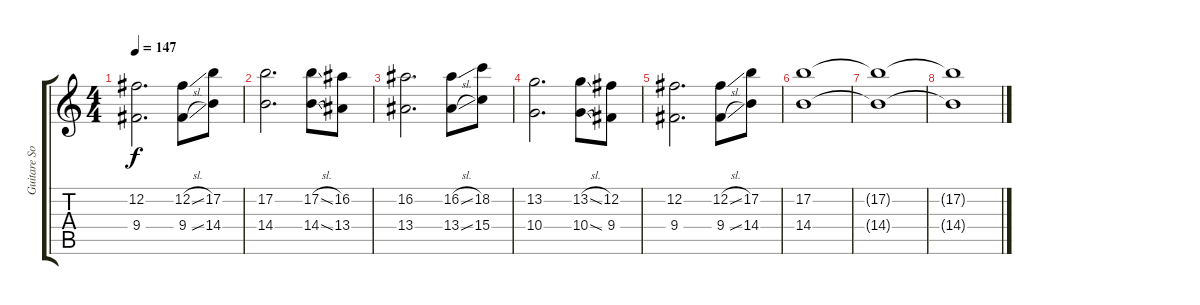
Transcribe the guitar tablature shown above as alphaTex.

\track ("Guitare Solo" "Guitare So") {instrument distortionguitar}
\staff {score tabs}
\tuning (B3 Gb3 D3 A2 E2 B1) {hide}
\ts (4 4)
\tempo 147
\clef g2
\ks c
(12.2 9.4).2{d dy f} (12.2{sl} 9.4{sl}).8 (17.2 14.4).8 |
(17.2 14.4).2{d} (17.2{sl} 14.4{sl}).8 (16.2 13.4).8 |
(16.2 13.4).2{d} (16.2{sl} 13.4{sl}).8 (18.2 15.4).8 |
(13.2 10.4).2{d} (13.2{sl} 10.4{sl}).8 (12.2 9.4).8 |
(12.2 9.4).2{d} (12.2{sl} 9.4{sl}).8 (17.2 14.4).8 |
(17.2 14.4).1 |
(17.2{t} 14.4{t}).1 |
(17.2{t} 14.4{t}).1
